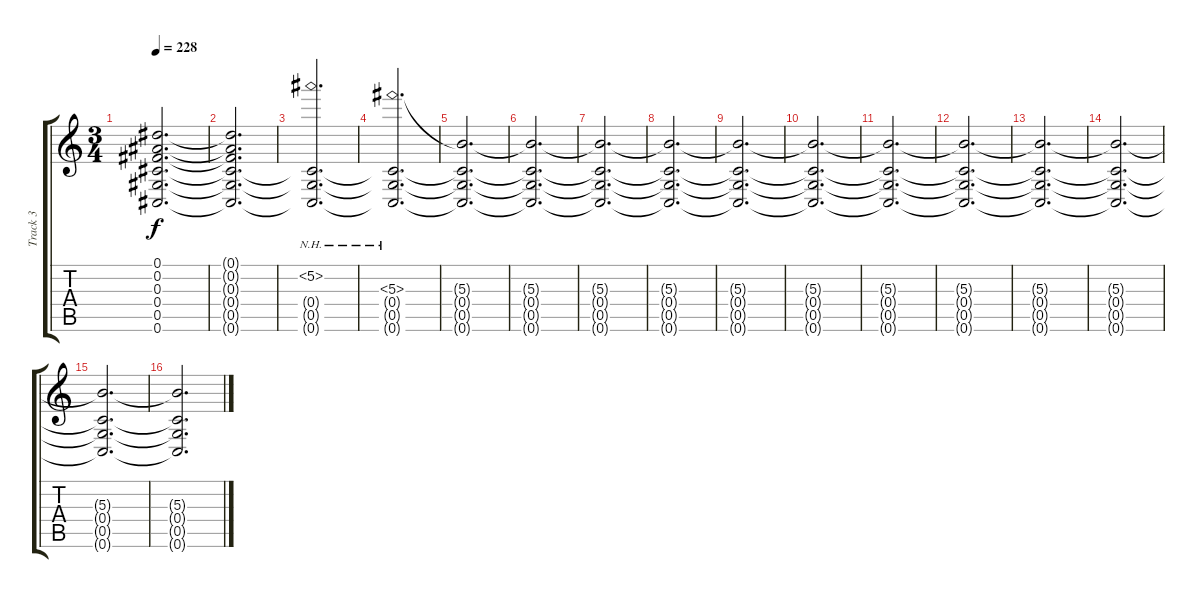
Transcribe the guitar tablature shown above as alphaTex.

\track ("Track 3" "Track 3") {instrument electricguitarjazz}
\staff {score tabs}
\tuning (Eb4 Bb3 Gb3 Db3 Ab2 Db2) {hide}
\ts (3 4)
\tempo 228
\clef g2
\ks c
(0.1{t} 0.2{t} 0.3{t} 0.4{t} 0.5{t} 0.6{t}).2{d dy f} |
(0.1{t} 0.2{t} 0.3{t} 0.4{t} 0.5{t} 0.6{t}).2{d} |
(5.2{nh} 0.4{t} 0.5{t} 0.6{t}).2{d} |
(5.3{nh} 0.4{t} 0.5{t} 0.6{t}).2{d} |
(5.3{t} 0.4{t} 0.5{t} 0.6{t}).2{d} |
(5.3{t} 0.4{t} 0.5{t} 0.6{t}).2{d} |
(5.3{t} 0.4{t} 0.5{t} 0.6{t}).2{d} |
(5.3{t} 0.4{t} 0.5{t} 0.6{t}).2{d} |
(5.3{t} 0.4{t} 0.5{t} 0.6{t}).2{d} |
(5.3{t} 0.4{t} 0.5{t} 0.6{t}).2{d} |
(5.3{t} 0.4{t} 0.5{t} 0.6{t}).2{d} |
(5.3{t} 0.4{t} 0.5{t} 0.6{t}).2{d} |
(5.3{t} 0.4{t} 0.5{t} 0.6{t}).2{d} |
(5.3{t} 0.4{t} 0.5{t} 0.6{t}).2{d} |
(5.3{t} 0.4{t} 0.5{t} 0.6{t}).2{d} |
(5.3{t} 0.4{t} 0.5{t} 0.6{t}).2{d}
